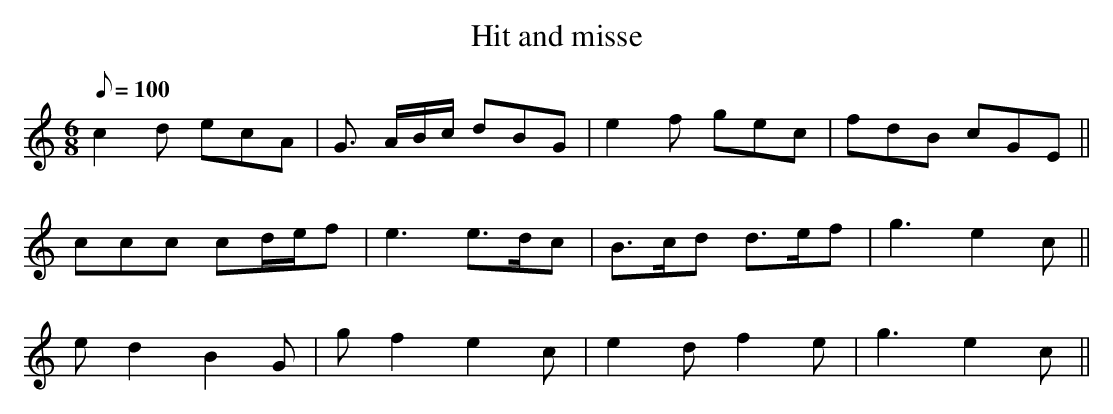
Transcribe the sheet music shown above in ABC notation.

X:1
T:Hit and misse
L:1/8
M:6/8
Q:100
K:C major
c2d ecA|G> AB/2c/2 dBG|e2f gec|fdB cGE||
ccc cd/2e/2f|e3 e>dc|B>cd d>ef|g3 e2c||
ed2 B2G|gf2 e2c|e2d f2e|g3 e2c||
